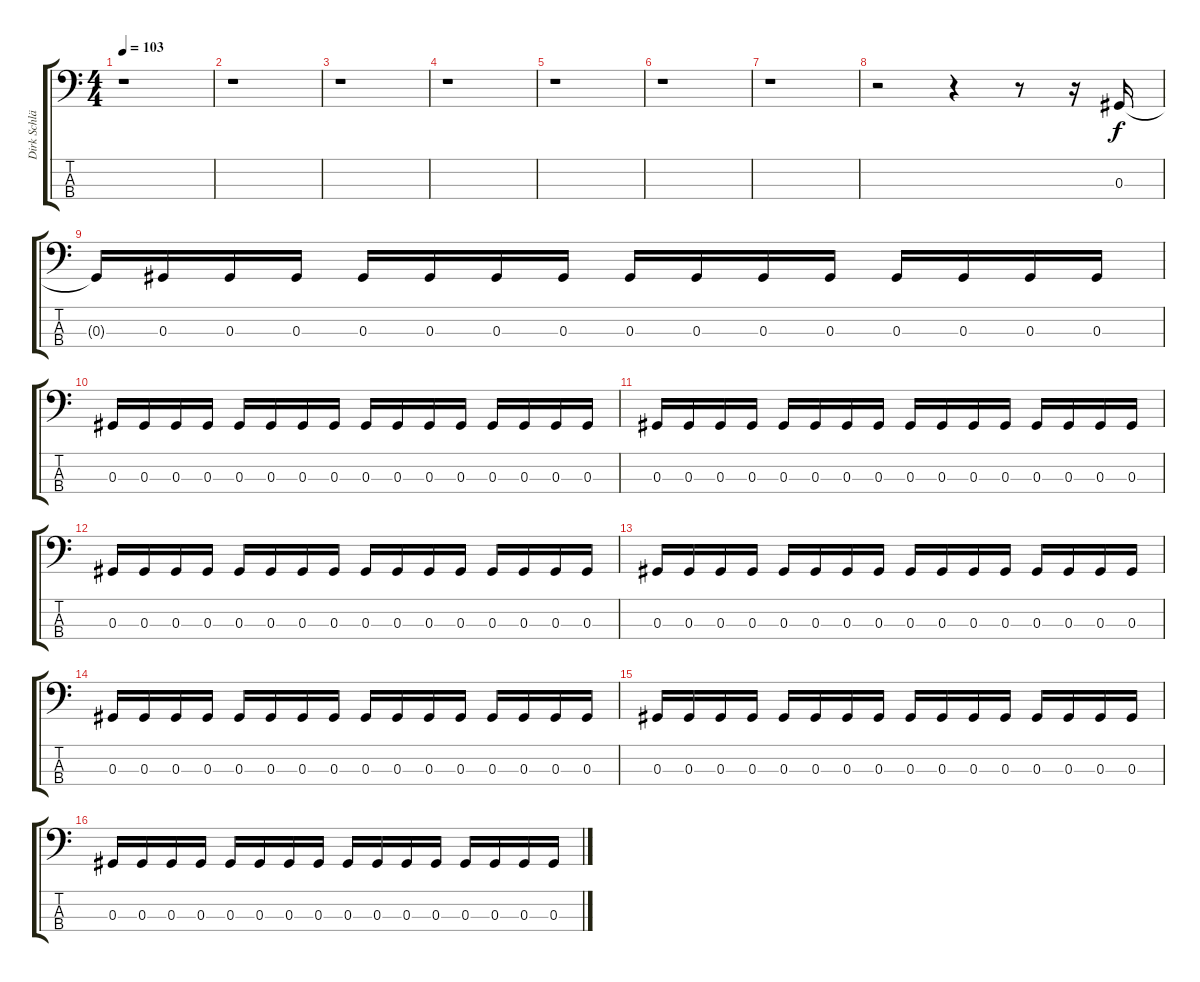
\track ("Dirk Schlächter - Bass" "Dirk Schlä") {instrument electricbassfinger}
\staff {score tabs}
\tuning (Gb2 Db2 Ab1 Eb1) {hide}
\ts (4 4)
\tempo 103
\clef f4
\ks c
r.1{dy f instrument electricbassfinger} |
r.1 |
r.1 |
r.1 |
r.1 |
r.1 |
r.1 |
r.2 r.4 r.8 r.16 0.3.16 |
0.3{t}.16 0.3.16 0.3.16 0.3.16 0.3.16 0.3.16 0.3.16 0.3.16 0.3.16 0.3.16 0.3.16 0.3.16 0.3.16 0.3.16 0.3.16 0.3.16 |
0.3.16 0.3.16 0.3.16 0.3.16 0.3.16 0.3.16 0.3.16 0.3.16 0.3.16 0.3.16 0.3.16 0.3.16 0.3.16 0.3.16 0.3.16 0.3.16 |
0.3.16 0.3.16 0.3.16 0.3.16 0.3.16 0.3.16 0.3.16 0.3.16 0.3.16 0.3.16 0.3.16 0.3.16 0.3.16 0.3.16 0.3.16 0.3.16 |
0.3.16 0.3.16 0.3.16 0.3.16 0.3.16 0.3.16 0.3.16 0.3.16 0.3.16 0.3.16 0.3.16 0.3.16 0.3.16 0.3.16 0.3.16 0.3.16 |
0.3.16 0.3.16 0.3.16 0.3.16 0.3.16 0.3.16 0.3.16 0.3.16 0.3.16 0.3.16 0.3.16 0.3.16 0.3.16 0.3.16 0.3.16 0.3.16 |
0.3.16 0.3.16 0.3.16 0.3.16 0.3.16 0.3.16 0.3.16 0.3.16 0.3.16 0.3.16 0.3.16 0.3.16 0.3.16 0.3.16 0.3.16 0.3.16 |
0.3.16 0.3.16 0.3.16 0.3.16 0.3.16 0.3.16 0.3.16 0.3.16 0.3.16 0.3.16 0.3.16 0.3.16 0.3.16 0.3.16 0.3.16 0.3.16 |
0.3.16 0.3.16 0.3.16 0.3.16 0.3.16 0.3.16 0.3.16 0.3.16 0.3.16 0.3.16 0.3.16 0.3.16 0.3.16 0.3.16 0.3.16 0.3.16
